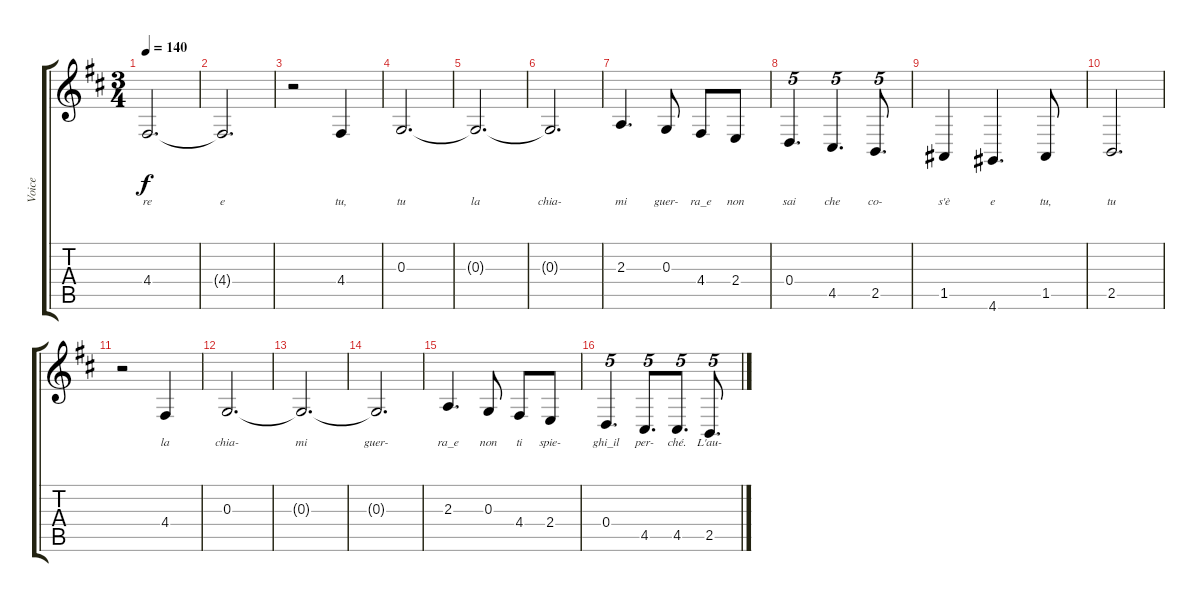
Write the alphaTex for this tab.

\track ("Voice" "Voice") {instrument sopranosax}
\staff {score tabs}
\tuning (E4 B3 G3 D3 A2 E2) {hide}
\ts (3 4)
\tempo 140
\clef g2
\ks bminor
4.4.2{d lyrics (0 "re") lyrics (1 "") lyrics (2 "") lyrics (3 "") lyrics (4 "") dy f} |
4.4{t}.2{d lyrics (0 "e") lyrics (1 "") lyrics (2 "") lyrics (3 "") lyrics (4 "")} |
r.2 4.4.4{lyrics (0 "tu,") lyrics (1 "") lyrics (2 "") lyrics (3 "") lyrics (4 "")} |
0.3.2{d lyrics (0 "tu") lyrics (1 "") lyrics (2 "") lyrics (3 "") lyrics (4 "")} |
0.3{t}.2{d lyrics (0 "la") lyrics (1 "") lyrics (2 "") lyrics (3 "") lyrics (4 "")} |
0.3{t}.2{d lyrics (0 "chia-") lyrics (1 "") lyrics (2 "") lyrics (3 "") lyrics (4 "")} |
2.3.4{d lyrics (0 "mi") lyrics (1 "") lyrics (2 "") lyrics (3 "") lyrics (4 "")} 0.3.8{lyrics (0 "guer-") lyrics (1 "") lyrics (2 "") lyrics (3 "") lyrics (4 "")} 4.4.8{lyrics (0 "ra_e") lyrics (1 "") lyrics (2 "") lyrics (3 "") lyrics (4 "")} 2.4.8{lyrics (0 "non") lyrics (1 "") lyrics (2 "") lyrics (3 "") lyrics (4 "")} |
0.4.4{d tu (5 4) lyrics (0 "sai") lyrics (1 "") lyrics (2 "") lyrics (3 "") lyrics (4 "")} 4.5.4{d tu (5 4) lyrics (0 "che") lyrics (1 "") lyrics (2 "") lyrics (3 "") lyrics (4 "")} 2.5.8{d tu (5 4) lyrics (0 "co-") lyrics (1 "") lyrics (2 "") lyrics (3 "") lyrics (4 "")} |
1.5.4{lyrics (0 "s'è") lyrics (1 "") lyrics (2 "") lyrics (3 "") lyrics (4 "")} 4.6.4{d lyrics (0 "e") lyrics (1 "") lyrics (2 "") lyrics (3 "") lyrics (4 "")} 1.5.8{lyrics (0 "tu,") lyrics (1 "") lyrics (2 "") lyrics (3 "") lyrics (4 "")} |
2.5.2{d lyrics (0 "tu") lyrics (1 "") lyrics (2 "") lyrics (3 "") lyrics (4 "")} |
r.2 4.4.4{lyrics (0 "la") lyrics (1 "") lyrics (2 "") lyrics (3 "") lyrics (4 "")} |
0.3.2{d lyrics (0 "chia-") lyrics (1 "") lyrics (2 "") lyrics (3 "") lyrics (4 "")} |
0.3{t}.2{d lyrics (0 "mi") lyrics (1 "") lyrics (2 "") lyrics (3 "") lyrics (4 "")} |
0.3{t}.2{d lyrics (0 "guer-") lyrics (1 "") lyrics (2 "") lyrics (3 "") lyrics (4 "")} |
2.3.4{d lyrics (0 "ra_e") lyrics (1 "") lyrics (2 "") lyrics (3 "") lyrics (4 "")} 0.3.8{lyrics (0 "non") lyrics (1 "") lyrics (2 "") lyrics (3 "") lyrics (4 "")} 4.4.8{lyrics (0 "ti") lyrics (1 "") lyrics (2 "") lyrics (3 "") lyrics (4 "")} 2.4.8{lyrics (0 "spie-") lyrics (1 "") lyrics (2 "") lyrics (3 "") lyrics (4 "")} |
0.4.4{d tu (5 4) lyrics (0 "ghi_il") lyrics (1 "") lyrics (2 "") lyrics (3 "") lyrics (4 "")} 4.5.8{d tu (5 4) lyrics (0 "per-") lyrics (1 "") lyrics (2 "") lyrics (3 "") lyrics (4 "")} 4.5.8{d tu (5 4) lyrics (0 "ché.") lyrics (1 "") lyrics (2 "") lyrics (3 "") lyrics (4 "")} 2.5.8{d tu (5 4) lyrics (0 "L'au-") lyrics (1 "") lyrics (2 "") lyrics (3 "") lyrics (4 "")}
